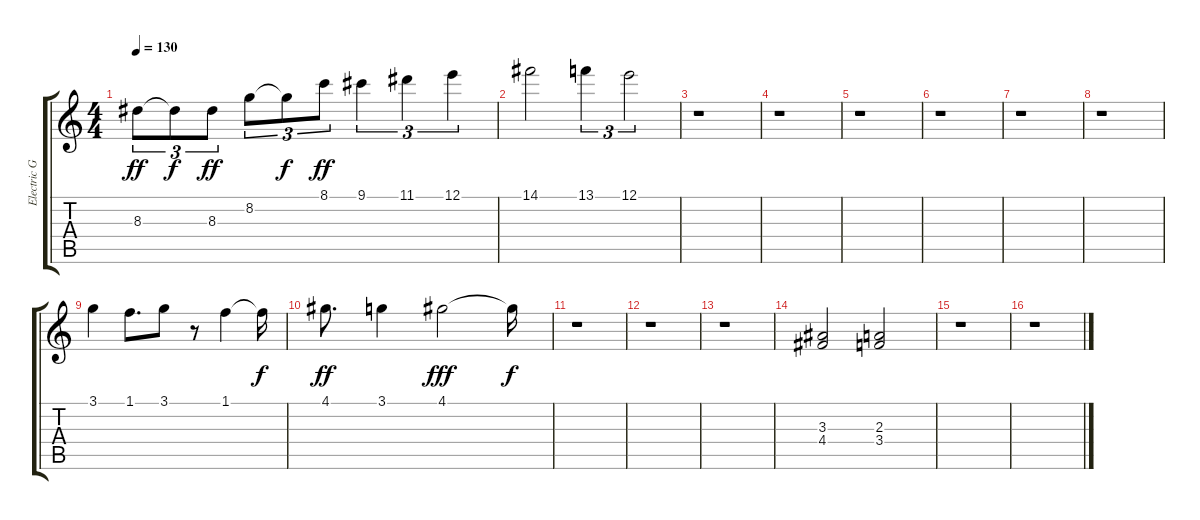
\track ("Electric Guitar" "Electric G") {instrument electricguitarjazz}
\staff {score tabs}
\tuning (E4 B3 G3 D3 A2 E2) {hide}
\ts (4 4)
\tempo 130
\clef g2
\ks c
8.3.8{tu (3 2) dy ff} 8.3{t}.8{tu (3 2) dy f} 8.3.8{tu (3 2) dy ff} 8.2.8{tu (3 2)} 8.2{t}.8{tu (3 2) dy f} 8.1.8{tu (3 2) dy ff} 9.1.4{tu (3 2)} 11.1.4{tu (3 2)} 12.1.4{tu (3 2)} |
14.1.2 13.1.4{tu (3 2)} 12.1.2{tu (3 2)} |
r.1 |
r.1 |
r.1 |
r.1 |
r.1 |
r.1 |
3.1.4 1.1.8{d} 3.1.8 r.8 1.1.4 1.1{t}.16{dy f} |
4.1.8{d dy ff} 3.1.4 4.1.2{dy fff} 4.1{t}.16{dy f} |
r.1 |
r.1 |
r.1 |
(3.3 4.4).2 (2.3 3.4).2 |
r.1 |
r.1
